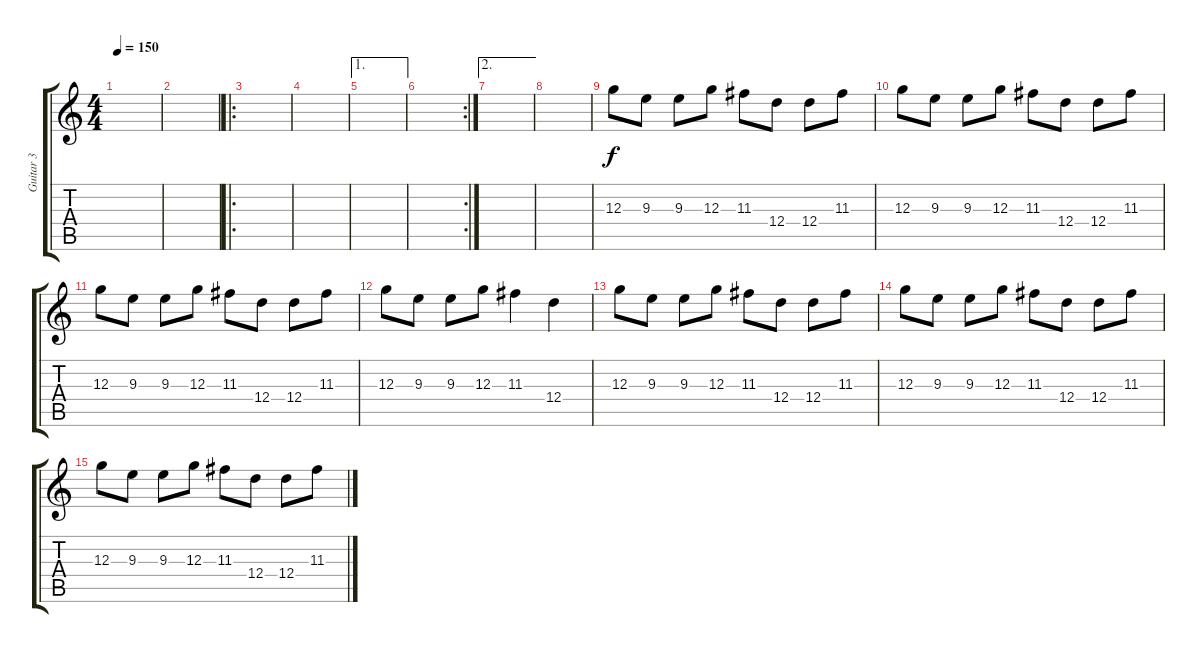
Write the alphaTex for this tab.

\track ("Guitar 3" "Guitar 3") {instrument distortionguitar}
\staff {score tabs}
\tuning (E4 B3 G3 D3 A2 E2) {hide}
\ts (4 4)
\tempo 150
\clef g2
\ks c
|
|
\ro
|
|
\ae 1
|
\rc 2
|
\ae 2
|
|
12.3.8 9.3.8 9.3.8 12.3.8 11.3.8 12.4.8 12.4.8 11.3.8 |
12.3.8 9.3.8 9.3.8 12.3.8 11.3.8 12.4.8 12.4.8 11.3.8 |
12.3.8 9.3.8 9.3.8 12.3.8 11.3.8 12.4.8 12.4.8 11.3.8 |
12.3.8 9.3.8 9.3.8 12.3.8 11.3.4 12.4.4 |
12.3.8 9.3.8 9.3.8 12.3.8 11.3.8 12.4.8 12.4.8 11.3.8 |
12.3.8 9.3.8 9.3.8 12.3.8 11.3.8 12.4.8 12.4.8 11.3.8 |
12.3.8 9.3.8 9.3.8 12.3.8 11.3.8 12.4.8 12.4.8 11.3.8
